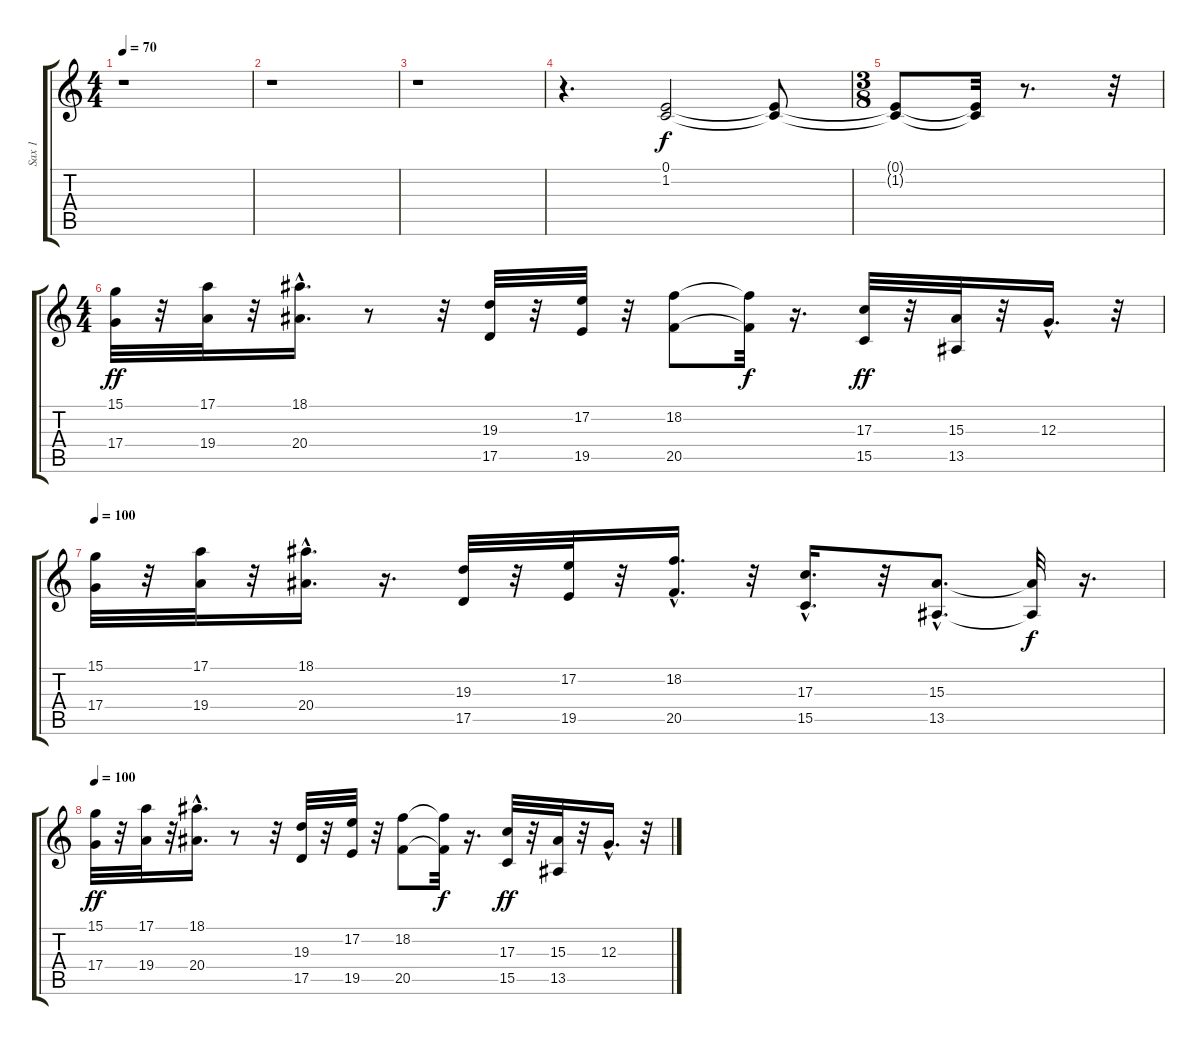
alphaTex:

\track ("Sax 1" "Sax 1") {instrument whistle}
\staff {score tabs}
\tuning (E4 B3 G3 D3 A2 E2) {hide}
\ts (4 4)
\tempo 70
\clef g2
\ks c
r.1{dy f} |
r.1 |
r.1 |
r.4{d} (0.1 1.2).2{volume 9} (0.1{t} 1.2{t}).8 |
\ts (3 8)
(0.1{t} 1.2{t}).8 (0.1{t} 1.2{t}).32 r.8{d} r.32 |
\ts (4 4)
(15.1 17.4).32{dy ff} r.32 (17.1 19.4).32 r.32 (18.1{hac} 20.4{hac}).16{d} r.8 r.32 (19.3 17.5).32 r.32 (17.2 19.5).32 r.32 (18.2 20.5).8 (18.2{t} 20.5{t}).32{dy f} r.16{d} (17.3 15.5).32{dy ff} r.32 (15.3 13.5).32 r.32 12.3{hac}.16{d} r.32 |
\tempo 100
(15.1 17.4).32 r.32 (17.1 19.4).32 r.32 (18.1{hac} 20.4{hac}).16{d} r.16{d} (19.3 17.5).32 r.32 (17.2 19.5).32 r.32 (18.2{hac} 20.5{hac}).16{d} r.32 (17.3{hac} 15.5{hac}).16{d} r.32 (15.3{hac} 13.5{hac}).8{d} (15.3{t} 13.5{t}).32{dy f} r.16{d} |
\tempo 100
(15.1 17.4).32{dy ff} r.32 (17.1 19.4).32 r.32 (18.1{hac} 20.4{hac}).16{d} r.8 r.32 (19.3 17.5).32 r.32 (17.2 19.5).32 r.32 (18.2 20.5).8 (18.2{t} 20.5{t}).32{dy f} r.16{d} (17.3 15.5).32{dy ff} r.32 (15.3 13.5).32 r.32 12.3{hac}.16{d} r.32
